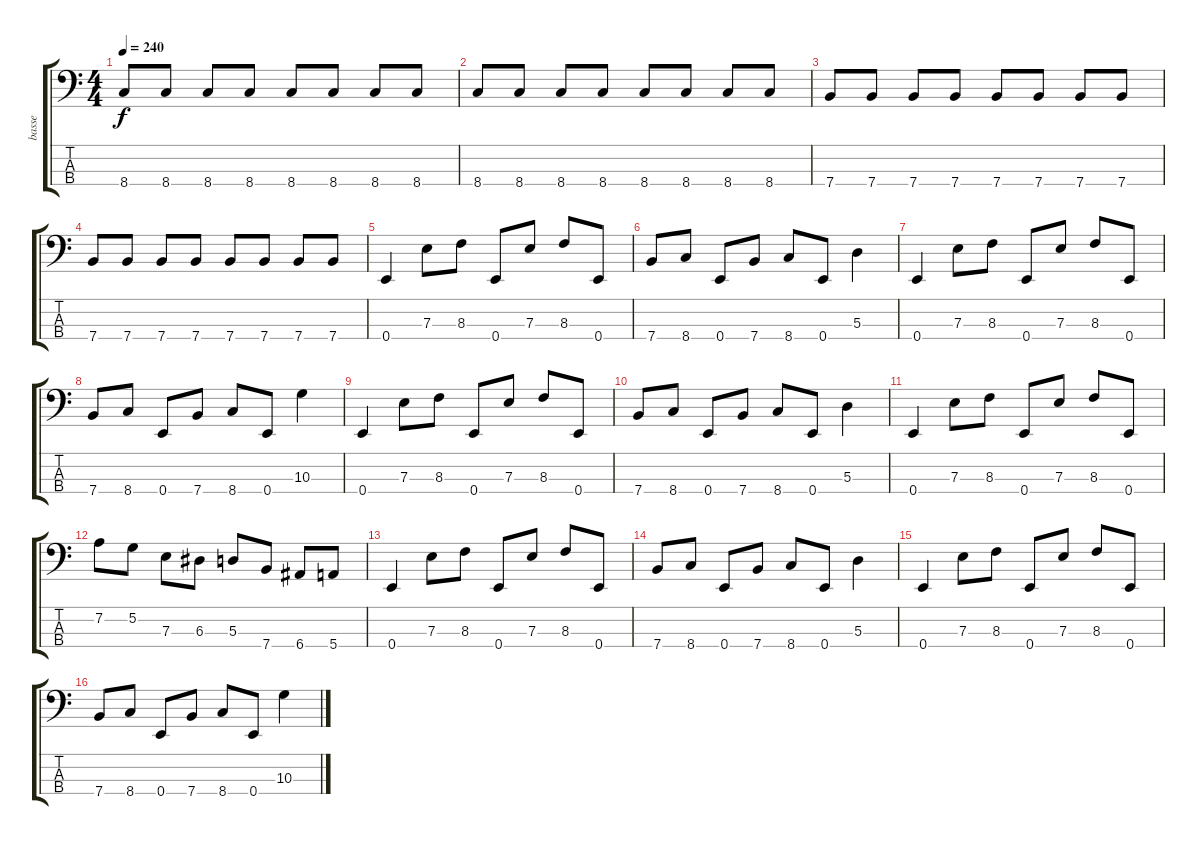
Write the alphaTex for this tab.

\track ("basse" "basse") {instrument electricbasspick}
\staff {score tabs}
\tuning (G2 D2 A1 E1) {hide}
\ts (4 4)
\tempo 240
\clef f4
\ks c
8.4.8{dy f} 8.4.8 8.4.8 8.4.8 8.4.8 8.4.8 8.4.8 8.4.8 |
8.4.8 8.4.8 8.4.8 8.4.8 8.4.8 8.4.8 8.4.8 8.4.8 |
7.4.8 7.4.8 7.4.8 7.4.8 7.4.8 7.4.8 7.4.8 7.4.8 |
7.4.8 7.4.8 7.4.8 7.4.8 7.4.8 7.4.8 7.4.8 7.4.8 |
0.4.4 7.3.8 8.3.8 0.4.8 7.3.8 8.3.8 0.4.8 |
7.4.8 8.4.8 0.4.8 7.4.8 8.4.8 0.4.8 5.3.4 |
0.4.4 7.3.8 8.3.8 0.4.8 7.3.8 8.3.8 0.4.8 |
7.4.8 8.4.8 0.4.8 7.4.8 8.4.8 0.4.8 10.3.4 |
0.4.4 7.3.8 8.3.8 0.4.8 7.3.8 8.3.8 0.4.8 |
7.4.8 8.4.8 0.4.8 7.4.8 8.4.8 0.4.8 5.3.4 |
0.4.4 7.3.8 8.3.8 0.4.8 7.3.8 8.3.8 0.4.8 |
7.2.8 5.2.8 7.3.8 6.3.8 5.3.8 7.4.8 6.4.8 5.4.8 |
0.4.4 7.3.8 8.3.8 0.4.8 7.3.8 8.3.8 0.4.8 |
7.4.8 8.4.8 0.4.8 7.4.8 8.4.8 0.4.8 5.3.4 |
0.4.4 7.3.8 8.3.8 0.4.8 7.3.8 8.3.8 0.4.8 |
7.4.8 8.4.8 0.4.8 7.4.8 8.4.8 0.4.8 10.3.4
